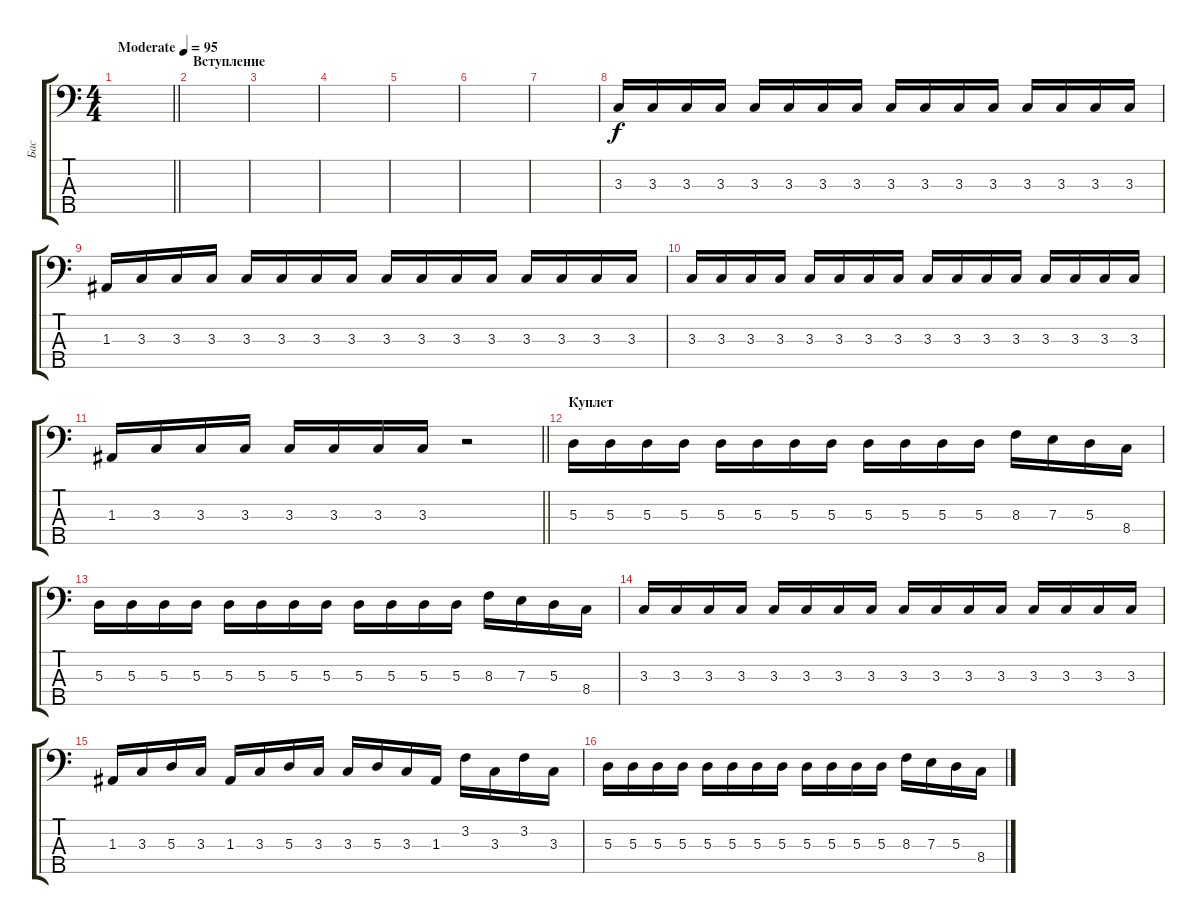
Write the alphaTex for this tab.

\track ("Бас" "Бас") {instrument electricbasspick}
\staff {score tabs}
\tuning (G2 D2 A1 E1 B0) {hide}
\ts (4 4)
\tempo (95 "Moderate")
\clef f4
\barLineRight lightlight
\ks c
|
\section ("" "Вступление")
|
|
|
|
|
|
3.3.16 3.3.16 3.3.16 3.3.16 3.3.16 3.3.16 3.3.16 3.3.16 3.3.16 3.3.16 3.3.16 3.3.16 3.3.16 3.3.16 3.3.16 3.3.16 |
1.3.16 3.3.16 3.3.16 3.3.16 3.3.16 3.3.16 3.3.16 3.3.16 3.3.16 3.3.16 3.3.16 3.3.16 3.3.16 3.3.16 3.3.16 3.3.16 |
3.3.16 3.3.16 3.3.16 3.3.16 3.3.16 3.3.16 3.3.16 3.3.16 3.3.16 3.3.16 3.3.16 3.3.16 3.3.16 3.3.16 3.3.16 3.3.16 |
\barLineRight lightlight
1.3.16 3.3.16 3.3.16 3.3.16 3.3.16 3.3.16 3.3.16 3.3.16 r.2 |
\section ("" "Куплет")
5.3.16 5.3.16 5.3.16 5.3.16 5.3.16 5.3.16 5.3.16 5.3.16 5.3.16 5.3.16 5.3.16 5.3.16 8.3.16 7.3.16 5.3.16 8.4.16 |
5.3.16 5.3.16 5.3.16 5.3.16 5.3.16 5.3.16 5.3.16 5.3.16 5.3.16 5.3.16 5.3.16 5.3.16 8.3.16 7.3.16 5.3.16 8.4.16 |
3.3.16 3.3.16 3.3.16 3.3.16 3.3.16 3.3.16 3.3.16 3.3.16 3.3.16 3.3.16 3.3.16 3.3.16 3.3.16 3.3.16 3.3.16 3.3.16 |
1.3.16 3.3.16 5.3.16 3.3.16 1.3.16 3.3.16 5.3.16 3.3.16 3.3.16 5.3.16 3.3.16 1.3.16 3.2.16 3.3.16 3.2.16 3.3.16 |
5.3.16 5.3.16 5.3.16 5.3.16 5.3.16 5.3.16 5.3.16 5.3.16 5.3.16 5.3.16 5.3.16 5.3.16 8.3.16 7.3.16 5.3.16 8.4.16
